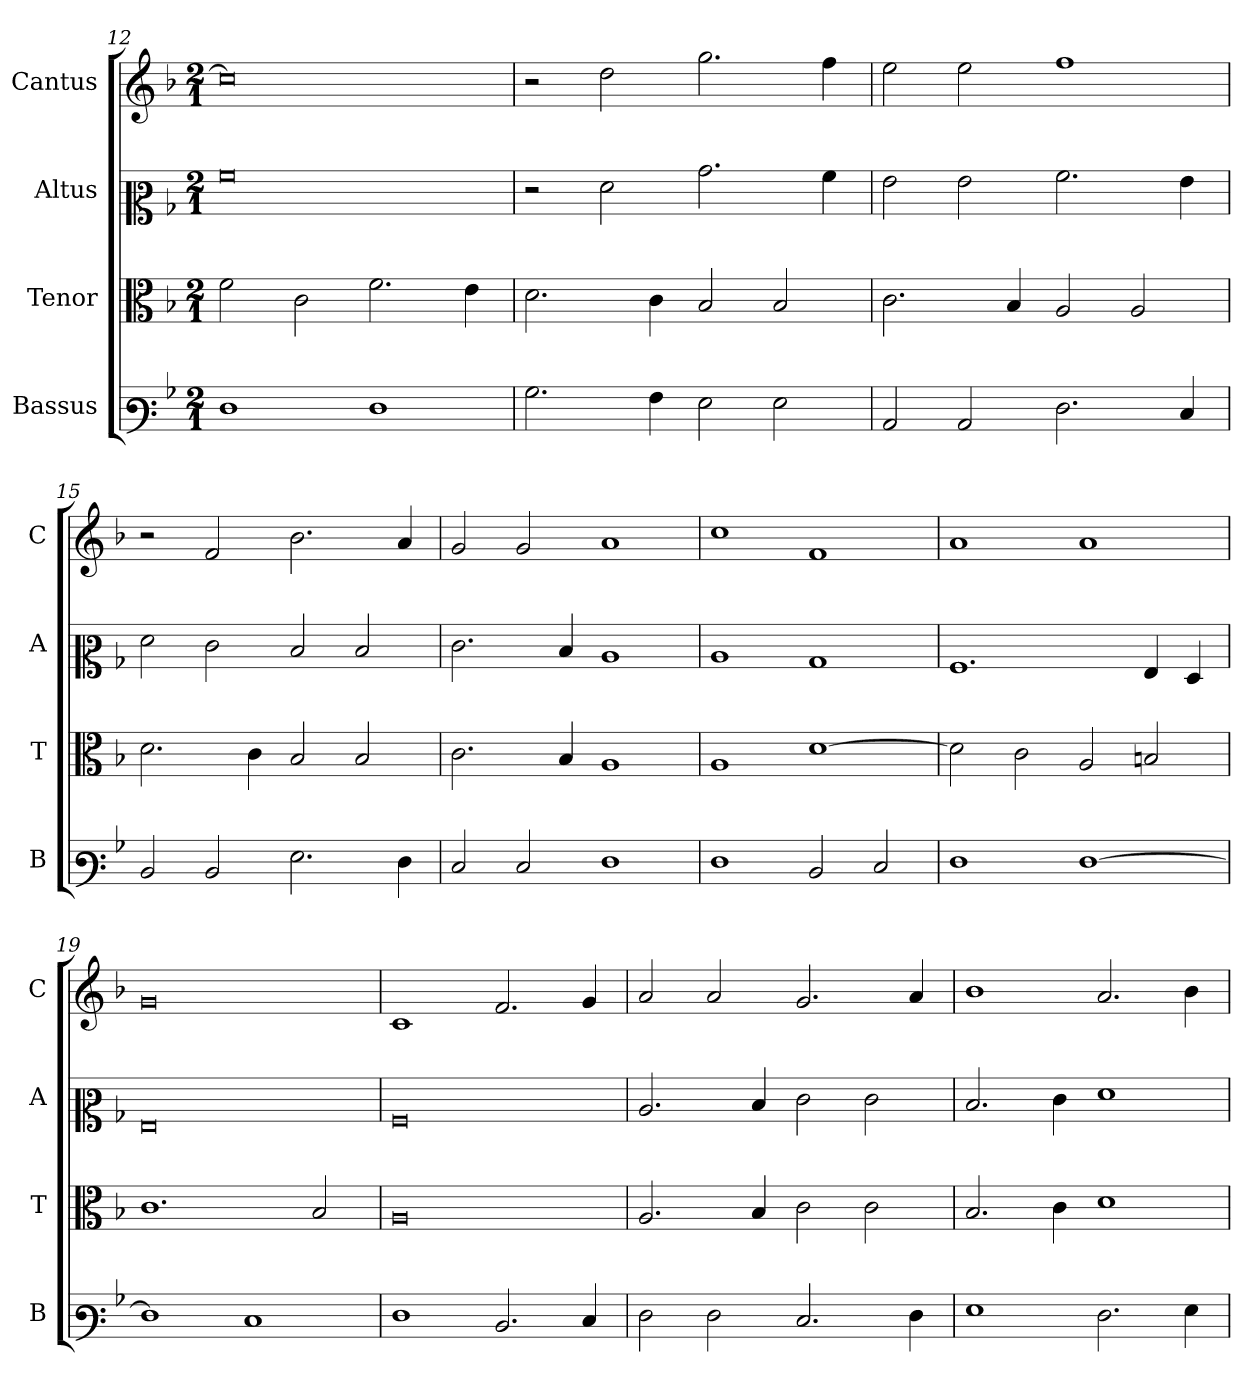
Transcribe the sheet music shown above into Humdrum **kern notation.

**kern	**kern	**kern	**kern
*part4	*part3	*part2	*part1
*staff4	*staff3	*staff2	*staff1
*I"Bassus	*I"Tenor	*I"Altus	*I"Cantus
*I'B	*I'T	*I'A	*I'C
*clefF3	*clefC3	*clefC2	*clefG2
*k[b-]	*k[b-]	*k[b-]	*k[b-]
*M2/1	*M2/1	*M2/1	*M2/1
=12	=12	=12	=12
1F	2f	0a	0cc]
.	2c	.	.
1F	2.f	.	.
.	4e	.	.
=13	=13	=13	=13
2.B-	2.d	2r	2r
.	.	2f	2dd
4A	4c	.	.
2G	2B-	2.b-	2.gg
2G	2B-	.	.
.	.	4a	4ff
=14	=14	=14	=14
2C	2.c	2g	2ee
2C	.	2g	2ee
.	4B-	.	.
2.F	2A	2.a	1ff
.	2A	.	.
4E	.	4g	.
=15	=15	=15	=15
2D	2.d	2f	2r
2D	.	2e	2f
.	4c	.	.
2.G	2B-	2d	2.b-
.	2B-	2d	.
4F	.	.	4a
=16	=16	=16	=16
2E	2.c	2.e	2g
2E	.	.	2g
.	4B-	4d	.
1F	1A	1c	1a
=17	=17	=17	=17
1F	1A	1c	1cc
2D	[1d	1B-	1f
2E	.	.	.
=18	=18	=18	=18
1F	2d]	1.A	1a
.	2c	.	.
[1F	2A	.	1a
.	2Bn	4G	.
.	.	4F	.
=19	=19	=19	=19
1F]	1.c	0G	0g
1E	.	.	.
.	2B-	.	.
=20	=20	=20	=20
1F	0A	0A	1c
2.D	.	.	2.f
4E	.	.	4g
=21	=21	=21	=21
2F	2.A	2.c	2a
2F	.	.	2a
.	4B-	4d	.
2.E	2c	2e	2.g
.	2c	2e	.
4F	.	.	4a
=22	=22	=22	=22
1G	2.B-	2.d	1b-
.	4c	4e	.
2.F	1d	1f	2.a
4G	.	.	4b-
=	=	=	=
*-	*-	*-	*-
